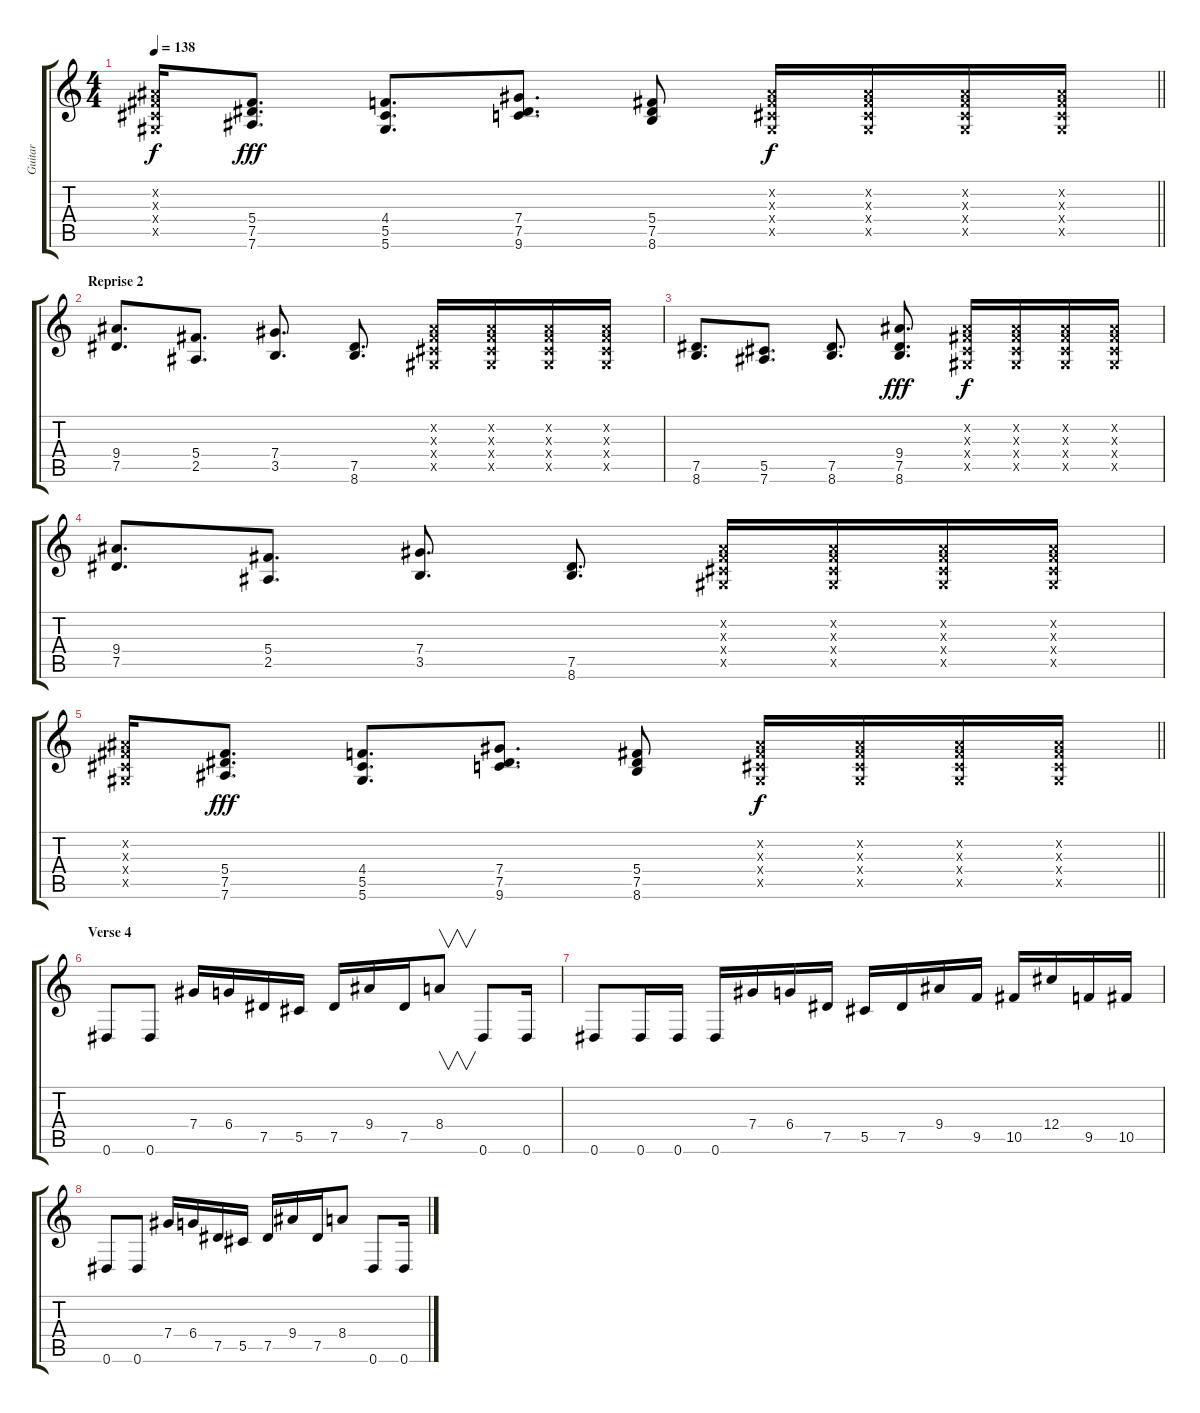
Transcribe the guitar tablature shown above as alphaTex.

\track ("Guitar" "Guitar") {instrument distortionguitar}
\staff {score tabs}
\tuning (Eb4 Bb3 Gb3 Db3 Ab2 Eb2) {hide}
\ts (4 4)
\tempo 138
\clef g2
\barLineRight lightlight
\ks c
(0.2{x} 0.3{x} 0.4{x} 0.5{x}).16{dy f} (5.4 7.5 7.6).8{d dy fff} (4.4 5.5 5.6).8{d} (7.4 7.5 9.6).8{d} (5.4 7.5 8.6).8 (0.2{x} 0.3{x} 0.4{x} 0.5{x}).16{dy f} (0.2{x} 0.3{x} 0.4{x} 0.5{x}).16 (0.2{x} 0.3{x} 0.4{x} 0.5{x}).16 (0.2{x} 0.3{x} 0.4{x} 0.5{x}).16 |
\section ("" "Reprise 2")
(9.4 7.5).8{d} (5.4 2.5).8{d} (7.4 3.5).8{d} (7.5 8.6).8{d} (0.2{x} 0.3{x} 0.4{x} 0.5{x}).16 (0.2{x} 0.3{x} 0.4{x} 0.5{x}).16 (0.2{x} 0.3{x} 0.4{x} 0.5{x}).16 (0.2{x} 0.3{x} 0.4{x} 0.5{x}).16 |
(7.5 8.6).8{d} (5.5 7.6).8{d} (7.5 8.6).8{d} (9.4 7.5 8.6).8{d dy fff} (0.2{x} 0.3{x} 0.4{x} 0.5{x}).16{dy f} (0.2{x} 0.3{x} 0.4{x} 0.5{x}).16 (0.2{x} 0.3{x} 0.4{x} 0.5{x}).16 (0.2{x} 0.3{x} 0.4{x} 0.5{x}).16 |
(9.4 7.5).8{d} (5.4 2.5).8{d} (7.4 3.5).8{d} (7.5 8.6).8{d} (0.2{x} 0.3{x} 0.4{x} 0.5{x}).16 (0.2{x} 0.3{x} 0.4{x} 0.5{x}).16 (0.2{x} 0.3{x} 0.4{x} 0.5{x}).16 (0.2{x} 0.3{x} 0.4{x} 0.5{x}).16 |
\barLineRight lightlight
(0.2{x} 0.3{x} 0.4{x} 0.5{x}).16 (5.4 7.5 7.6).8{d dy fff} (4.4 5.5 5.6).8{d} (7.4 7.5 9.6).8{d} (5.4 7.5 8.6).8 (0.2{x} 0.3{x} 0.4{x} 0.5{x}).16{dy f} (0.2{x} 0.3{x} 0.4{x} 0.5{x}).16 (0.2{x} 0.3{x} 0.4{x} 0.5{x}).16 (0.2{x} 0.3{x} 0.4{x} 0.5{x}).16 |
\section ("" "Verse 4")
0.6.8 0.6.8 7.4.16 6.4.16 7.5.16 5.5.16 7.5.16 9.4.16 7.5.16 8.4.8{v} 0.6.8 0.6.16 |
0.6.8 0.6.16 0.6.16 0.6.16 7.4.16 6.4.16 7.5.16 5.5.16 7.5.16 9.4.16 9.5.16 10.5.16 12.4.16 9.5.16 10.5.16 |
0.6.8 0.6.8 7.4.16 6.4.16 7.5.16 5.5.16 7.5.16 9.4.16 7.5.16 8.4.8 0.6.8 0.6.16
